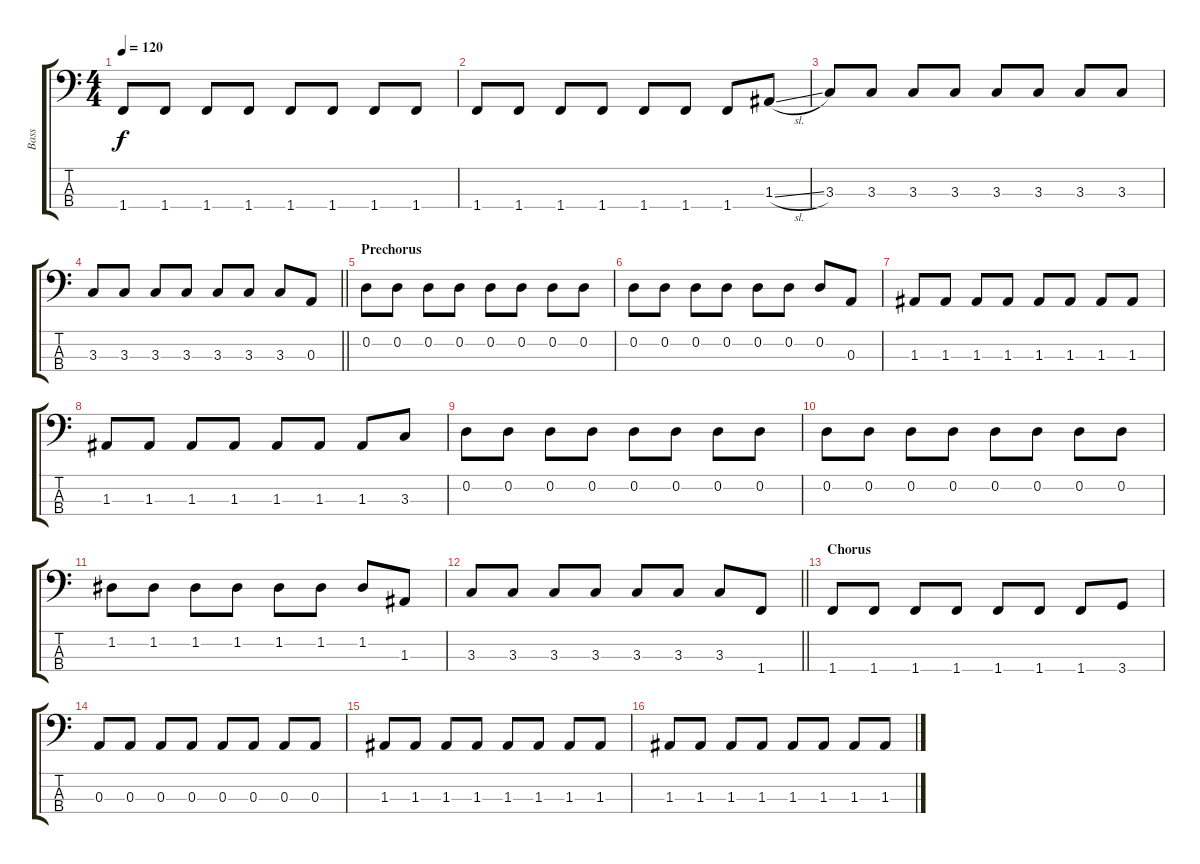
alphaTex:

\track ("Bass" "Bass") {instrument electricbassfinger}
\staff {score tabs}
\tuning (G2 D2 A1 E1) {hide}
\ts (4 4)
\tempo 120
\clef f4
\ks c
1.4.8{dy f} 1.4.8 1.4.8 1.4.8 1.4.8 1.4.8 1.4.8 1.4.8 |
1.4.8 1.4.8 1.4.8 1.4.8 1.4.8 1.4.8 1.4.8 1.3{sl}.8 |
3.3.8 3.3.8 3.3.8 3.3.8 3.3.8 3.3.8 3.3.8 3.3.8 |
\barLineRight lightlight
3.3.8 3.3.8 3.3.8 3.3.8 3.3.8 3.3.8 3.3.8 0.3.8 |
\section ("" "Prechorus")
0.2.8 0.2.8 0.2.8 0.2.8 0.2.8 0.2.8 0.2.8 0.2.8 |
0.2.8 0.2.8 0.2.8 0.2.8 0.2.8 0.2.8 0.2.8 0.3.8 |
1.3.8 1.3.8 1.3.8 1.3.8 1.3.8 1.3.8 1.3.8 1.3.8 |
1.3.8 1.3.8 1.3.8 1.3.8 1.3.8 1.3.8 1.3.8 3.3.8 |
0.2.8 0.2.8 0.2.8 0.2.8 0.2.8 0.2.8 0.2.8 0.2.8 |
0.2.8 0.2.8 0.2.8 0.2.8 0.2.8 0.2.8 0.2.8 0.2.8 |
1.2.8 1.2.8 1.2.8 1.2.8 1.2.8 1.2.8 1.2.8 1.3.8 |
\barLineRight lightlight
3.3.8 3.3.8 3.3.8 3.3.8 3.3.8 3.3.8 3.3.8 1.4.8 |
\section ("" "Chorus")
1.4.8 1.4.8 1.4.8 1.4.8 1.4.8 1.4.8 1.4.8 3.4.8 |
0.3.8 0.3.8 0.3.8 0.3.8 0.3.8 0.3.8 0.3.8 0.3.8 |
1.3.8 1.3.8 1.3.8 1.3.8 1.3.8 1.3.8 1.3.8 1.3.8 |
1.3.8 1.3.8 1.3.8 1.3.8 1.3.8 1.3.8 1.3.8 1.3.8
